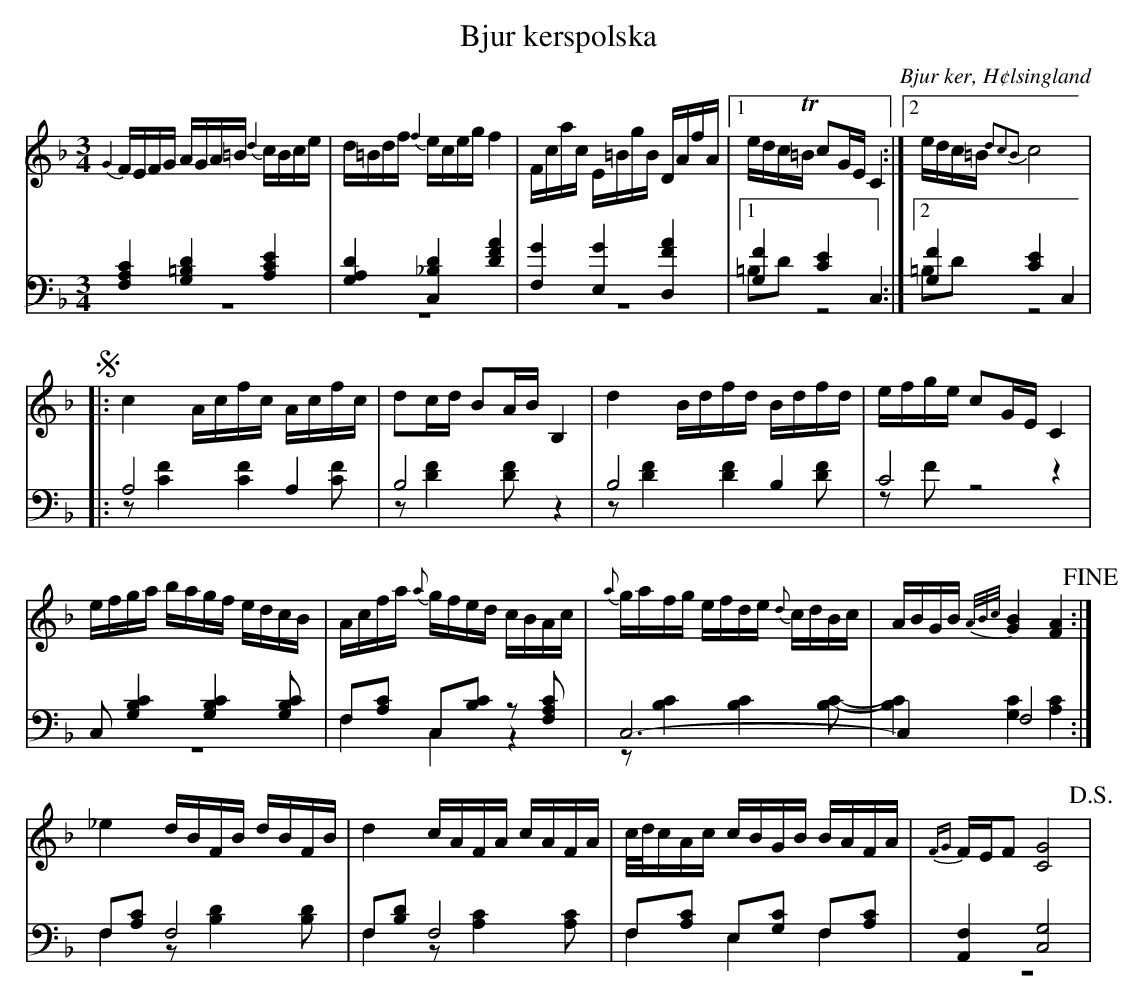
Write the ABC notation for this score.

X:1
T: Bjur kerspolska
O: Bjur ker, H¢lsingland
M: 3/4
L: 1/16
K: F
V:1
V:2
V:3 merge
V:1
{G2}FEFG AGA=B {d2}cBce|d=Bdf {f2}eceg f4|Fcac E=BgB DAfA|1 edcT=B c2GE C4:|2 edc=B {d2c2B2}c8 |
!segno! |:c4 Acfc Acfc|d2cd B2AB B,4|d4 Bdfd Bdfd|efge c2GE C4|
efga bagf edcB|Acfa {a}gfed cBAc|{a}gafg efde {d}cdBc|ABGB {A/B/c/}[G4B4] [F4A4] !fine!:|
_e4 dBFB dBFB|d4 cAFA cAFA|c/d/cAc cBGB BAFA|{FG}FEF2 [C8G8] !D.S.!|
V:2 clef=bass
[F,4A,4C4] [G,4=B,4D4] [A,4C4E4]|[G,4A,4D4] [C,4_B,4D4] [D4F4A4]|[F,4G4] [E,4G4] [D,4F4A4]|1 [G,4F4] [C4E4] C,4:|2 [G,4F4] [C4E4] C,4 |
|:A,8 A,4|B,8 z4|B,8  B,4|C8 z4|
C,2 [G,4B,4C4] [G,4B,4C4] [G,2B,2C2]|F,2[A,2C2] C,2[B,2C2] z2 [F,2A,2C2]|C,12-|C,4 F,8:|
F,2[A,2C2] F,8|F,2[B,2D2] F,8|F,2[A,2C2] E,2[G,2C2] F,2[A,2C2]|[A,,4F,4] [C,8G,8] |
V:3 clef=bass
z12|z12|z12|1 =B,2D2 z8:|2 =B,2D2 z8|
|:z2 [C4F4] [C4F4] [C2F2]|z2 [D4F4] [D2F2] z4|z2 [D4F4] [D4F4] [D2F2]|z2 F2 z8|
z12|F,4 C,4 z4|z2 [B,4C4] [B,4C4] [B,2C2]-|[B,4C4] [G,4C4] [A,4C4]:|
F,4 z2 [B,4D4] [B,2D2]|F,4 z2 [A,4C4] [A,2C2]|F,4 E,4 F,4|z12|
